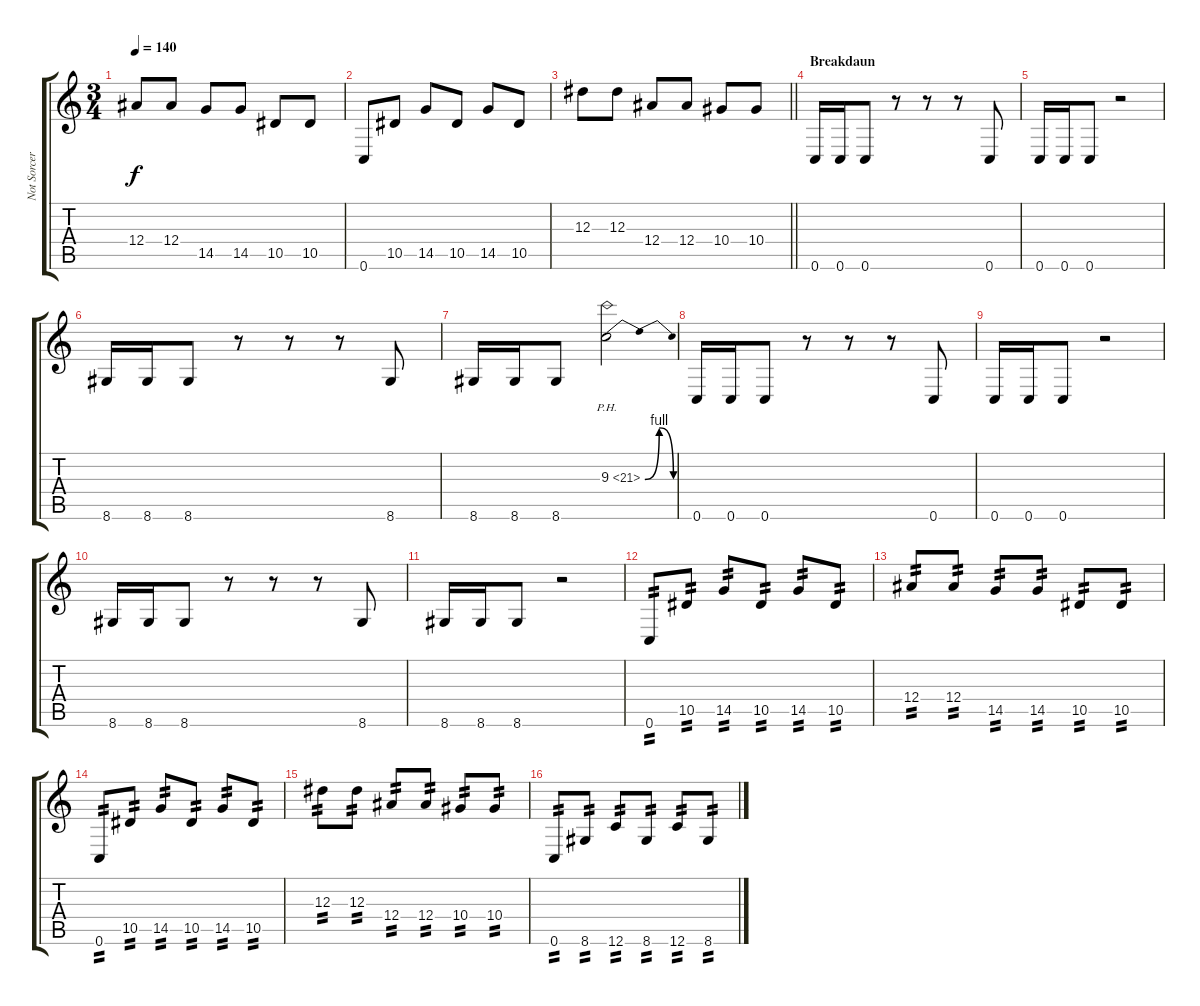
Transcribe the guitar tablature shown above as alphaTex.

\track ("Not Sorceron" "Not Sorcer") {instrument distortionguitar}
\staff {score tabs}
\tuning (C4 G3 Eb3 Bb2 F2 C2) {hide}
\ts (3 4)
\tempo 140
\clef g2
\ks c
12.4.8{dy f} 12.4.8 14.5.8 14.5.8 10.5.8 10.5.8 |
0.6.8 10.5.8 14.5.8 10.5.8 14.5.8 10.5.8 |
\barLineRight lightlight
12.3.8 12.3.8 12.4.8 12.4.8 10.4.8 10.4.8 |
\section ("" "Breakdaun")
0.6.16 0.6.16 0.6.8 r.8 r.8 r.8 0.6.8 |
0.6.16 0.6.16 0.6.8 r.2 |
8.6.16 8.6.16 8.6.8 r.8 r.8 r.8 8.6.8 |
8.6.16 8.6.16 8.6.8 9.3{be (bendrelease 0 0 35 4 35 4 60 0) ph 12}.2 |
0.6.16 0.6.16 0.6.8 r.8 r.8 r.8 0.6.8 |
0.6.16 0.6.16 0.6.8 r.2 |
8.6.16 8.6.16 8.6.8 r.8 r.8 r.8 8.6.8 |
8.6.16 8.6.16 8.6.8 r.2 |
0.6.8{tp 2} 10.5.8{tp 2} 14.5.8{tp 2} 10.5.8{tp 2} 14.5.8{tp 2} 10.5.8{tp 2} |
12.4.8{tp 2} 12.4.8{tp 2} 14.5.8{tp 2} 14.5.8{tp 2} 10.5.8{tp 2} 10.5.8{tp 2} |
0.6.8{tp 2} 10.5.8{tp 2} 14.5.8{tp 2} 10.5.8{tp 2} 14.5.8{tp 2} 10.5.8{tp 2} |
12.3.8{tp 2} 12.3.8{tp 2} 12.4.8{tp 2} 12.4.8{tp 2} 10.4.8{tp 2} 10.4.8{tp 2} |
0.6.8{tp 2} 8.6.8{tp 2} 12.6.8{tp 2} 8.6.8{tp 2} 12.6.8{tp 2} 8.6.8{tp 2}
